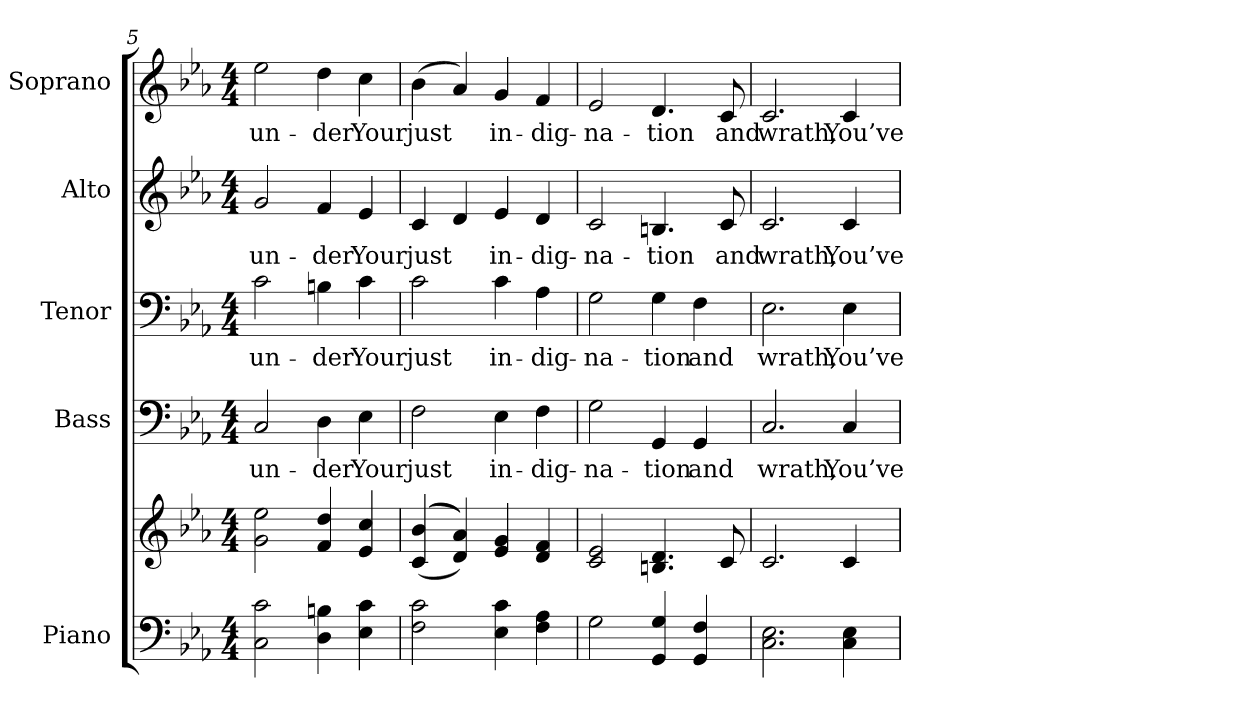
**kern	**kern	**kern	**text	**kern	**text	**kern	**text	**kern	**text
*part5	*part5	*part4	*part4	*part3	*part3	*part2	*part2	*part1	*part1
*staff6	*staff5	*staff4	*staff4	*staff3	*staff3	*staff2	*staff2	*staff1	*staff1
*I"Piano	*	*I"Bass	*	*I"Tenor	*	*I"Alto	*	*I"Soprano	*
*I'Pno.	*	*I'B.	*	*I'T.	*	*I'A.	*	*I'S.	*
!!LO:PB:g=z
*clefF4	*clefG2	*clefF4	*	*clefF4	*	*clefG2	*	*clefG2	*
*k[b-e-a-]	*k[b-e-a-]	*k[b-e-a-]	*	*k[b-e-a-]	*	*k[b-e-a-]	*	*k[b-e-a-]	*
*E-:	*E-:	*E-:	*	*E-:	*	*E-:	*	*E-:	*
*M4/4	*M4/4	*M4/4	*	*M4/4	*	*M4/4	*	*M4/4	*
=5	=5	=5	=5	=5	=5	=5	=5	=5	=5
!	!	!	!LO:LY:b:color=#000000	!	!	!	!	!	!
!	!	!	!	!	!LO:LY:b:color=#000000	!	!	!	!
!	!	!	!	!	!	!	!LO:LY:b:color=#000000	!	!
!	!	!	!	!	!	!	!	!	!LO:LY:b:color=#000000
2Ci\ 2ci	2gi\ 2ee-i	2Ci/	un-	2ci\	un-	2gi/	un-	2ee-i\	un-
!	!	!	!LO:LY:b:color=#000000	!	!	!	!	!	!
!	!	!	!	!	!LO:LY:b:color=#000000	!	!	!	!
!	!	!	!	!	!	!	!LO:LY:b:color=#000000	!	!
!	!	!	!	!	!	!	!	!	!LO:LY:b:color=#000000
4Di\ 4Bni	4fi/ 4ddi	4Di\	-der	4Bni\	-der	4fi/	-der	4ddi\	-der
!	!	!	!LO:LY:b:color=#000000	!	!	!	!	!	!
!	!	!	!	!	!LO:LY:b:color=#000000	!	!	!	!
!	!	!	!	!	!	!	!LO:LY:b:color=#000000	!	!
!	!	!	!	!	!	!	!	!	!LO:LY:b:color=#000000
4E-i\ 4ci	4e-i/ 4cci	4E-i\	Your	4ci\	Your	4e-i/	Your	4cci\	Your
=6	=6	=6	=6	=6	=6	=6	=6	=6	=6
!	!	!	!LO:LY:b:color=#000000	!	!	!	!	!	!
!	!	!	!	!	!LO:LY:b:color=#000000	!	!	!	!
!	!	!	!	!	!	!	!LO:LY:b:color=#000000	!	!
!	!	!	!	!	!	!	!	!	!LO:LY:b:color=#000000
2Fi\ 2ci	(((4ci/ 4b-i	2Fi\	just	2ci\	just	4ci/	just	(4b-i\	just
.	4di/ 4a-i)))	.	.	.	.	4di/	.	4a-i/)	.
!	!	!	!LO:LY:b:color=#000000	!	!	!	!	!	!
!	!	!	!	!	!LO:LY:b:color=#000000	!	!	!	!
!	!	!	!	!	!	!	!LO:LY:b:color=#000000	!	!
!	!	!	!	!	!	!	!	!	!LO:LY:b:color=#000000
4E-i\ 4ci	4e-i/ 4gi	4E-i\	in-	4ci\	in-	4e-i/	in-	4gi/	in-
!	!	!	!LO:LY:b:color=#000000	!	!	!	!	!	!
!	!	!	!	!	!LO:LY:b:color=#000000	!	!	!	!
!	!	!	!	!	!	!	!LO:LY:b:color=#000000	!	!
!	!	!	!	!	!	!	!	!	!LO:LY:b:color=#000000
4Fi\ 4A-i	4di/ 4fi	4Fi\	-dig-	4A-i\	-dig-	4di/	-dig-	4fi/	-dig-
=7	=7	=7	=7	=7	=7	=7	=7	=7	=7
!	!	!	!LO:LY:b:color=#000000	!	!	!	!	!	!
!	!	!	!	!	!LO:LY:b:color=#000000	!	!	!	!
!	!	!	!	!	!	!	!LO:LY:b:color=#000000	!	!
!	!	!	!	!	!	!	!	!	!LO:LY:b:color=#000000
2Gi\	2ci/ 2e-i	2Gi\	-na-	2Gi\	-na-	2ci/	-na-	2e-i/	-na-
!	!	!	!LO:LY:b:color=#000000	!	!	!	!	!	!
!	!	!	!	!	!LO:LY:b:color=#000000	!	!	!	!
!	!	!	!	!	!	!	!LO:LY:b:color=#000000	!	!
!	!	!	!	!	!	!	!	!	!LO:LY:b:color=#000000
4GGi/ 4Gi	4.Bni/ 4.di	4GGi/	-tion	4Gi\	-tion	4.Bni/	-tion	4.di/	-tion
!	!	!	!LO:LY:b:color=#000000	!	!	!	!	!	!
!	!	!	!	!	!LO:LY:b:color=#000000	!	!	!	!
4GGi/ 4Fi	.	4GGi/	and	4Fi\	and	.	.	.	.
!	!	!	!	!	!	!	!LO:LY:b:color=#000000	!	!
!	!	!	!	!	!	!	!	!	!LO:LY:b:color=#000000
.	8ci/	.	.	.	.	8ci/	and	8ci/	and
=8	=8	=8	=8	=8	=8	=8	=8	=8	=8
!	!	!	!LO:LY:b:color=#000000	!	!	!	!	!	!
!	!	!	!	!	!LO:LY:b:color=#000000	!	!	!	!
!	!	!	!	!	!	!	!LO:LY:b:color=#000000	!	!
!	!	!	!	!	!	!	!	!	!LO:LY:b:color=#000000
2.Ci\ 2.E-i	2.ci/	2.Ci/	wrath,	2.E-i\	wrath,	2.ci/	wrath,	2.ci/	wrath,
!	!	!	!LO:LY:b:color=#000000	!	!	!	!	!	!
!	!	!	!	!	!LO:LY:b:color=#000000	!	!	!	!
!	!	!	!	!	!	!	!LO:LY:b:color=#000000	!	!
!	!	!	!	!	!	!	!	!	!LO:LY:b:color=#000000
4Ci\ 4E-i	4ci/	4Ci/	You’ve	4E-i\	You’ve	4ci/	You’ve	4ci/	You’ve
=	=	=	=	=	=	=	=	=	=
*-	*-	*-	*-	*-	*-	*-	*-	*-	*-
